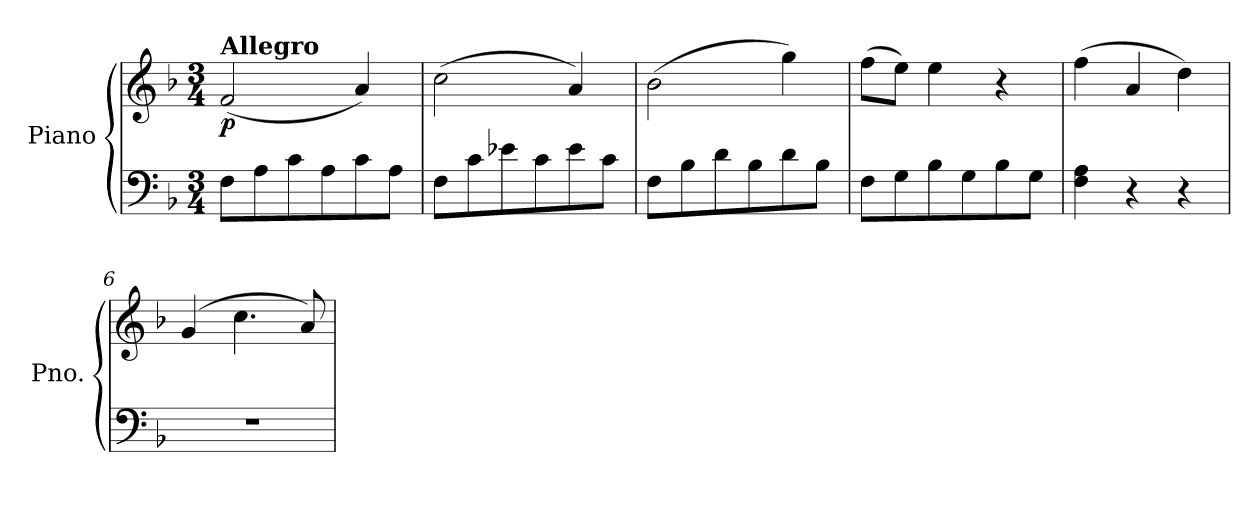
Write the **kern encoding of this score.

**kern	**kern	**dynam
*part1	*part1	*part1
*staff2	*staff1	*staff1/2
*I"Piano	*	*
*I'Pno.	*	*
*clefF4	*clefG2	*
*k[b-]	*k[b-]	*
*M3/4	*M3/4	*
=1	=1	=1
!	!LO:TX:a:B:t=Allegro	!
!	!	!LO:DY:b
8F\L	(<2f/	p
8A\	.	.
8c\	.	.
8A\	.	.
8c\	4a/)	.
8A\J	.	.
=2	=2	=2
8F\L	(>2cc\	.
8c\	.	.
8e-X\	.	.
8c\	.	.
8e-\	4a/)	.
8c\J	.	.
=3	=3	=3
8F\L	(>2b-\	.
8B-\	.	.
8d\	.	.
8B-\	.	.
8d\	4gg\)	.
8B-\J	.	.
=4	=4	=4
8F\L	(>8ff\L	.
8G\	8ee\J)	.
8B-\	4ee\	.
8G\	.	.
8B-\	4r	.
8G\J	.	.
=5	=5	=5
4F\ 4A\	(>4ff\	.
4r	4a/	.
4r	4dd\)	.
=6	=6	=6
2.r	(>4g/	.
.	4.cc\	.
.	8a/)	.
=	=	=
*-	*-	*-
